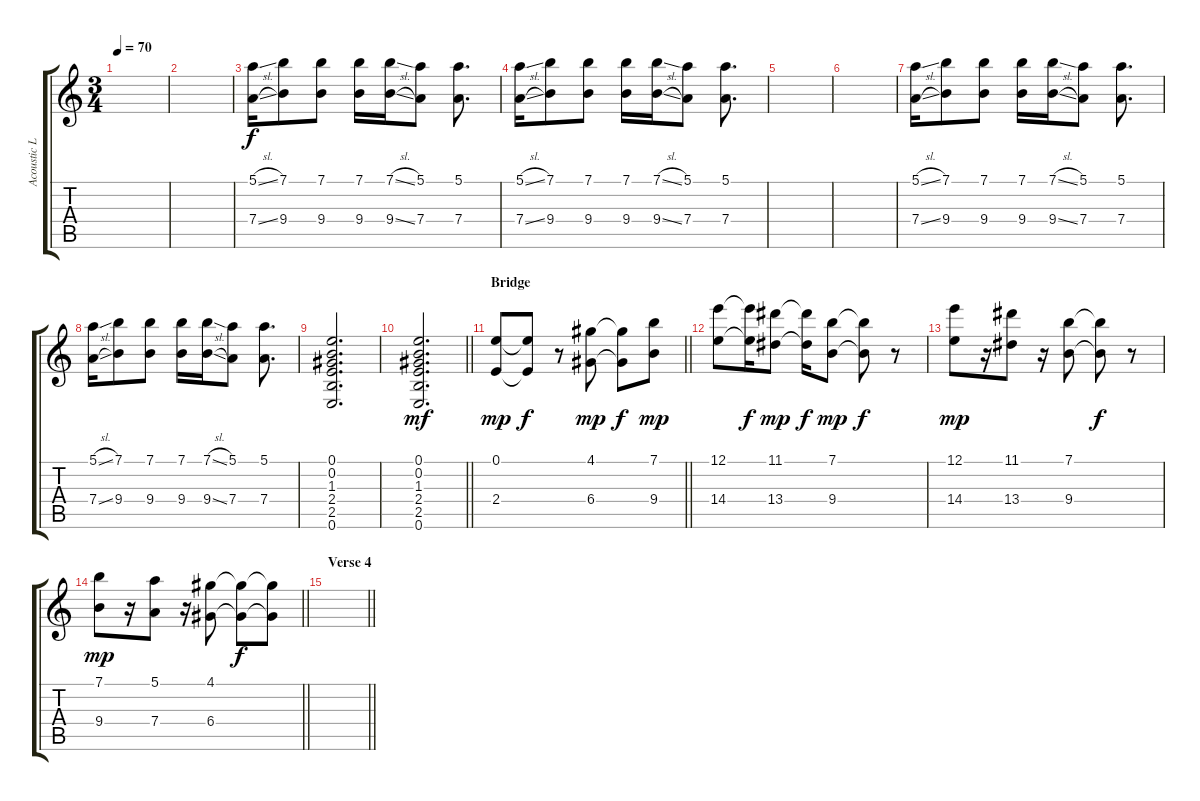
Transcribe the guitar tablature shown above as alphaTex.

\track ("Acoustic Lead" "Acoustic L") {instrument acousticguitarsteel}
\staff {score tabs}
\tuning (E4 B3 G3 D3 A2 E2) {hide}
\ts (3 4)
\tempo 70
\clef g2
\ks c
|
|
(5.1{sl} 7.4{sl}).16 (7.1 9.4).8 (7.1 9.4).8 (7.1 9.4).16 (7.1{sl} 9.4{sl}).16 (5.1 7.4).8 (5.1 7.4).8{d} |
(5.1{sl} 7.4{sl}).16 (7.1 9.4).8 (7.1 9.4).8 (7.1 9.4).16 (7.1{sl} 9.4{sl}).16 (5.1 7.4).8 (5.1 7.4).8{d} |
|
|
(5.1{sl} 7.4{sl}).16 (7.1 9.4).8 (7.1 9.4).8 (7.1 9.4).16 (7.1{sl} 9.4{sl}).16 (5.1 7.4).8 (5.1 7.4).8{d} |
(5.1{sl} 7.4{sl}).16 (7.1 9.4).8 (7.1 9.4).8 (7.1 9.4).16 (7.1{sl} 9.4{sl}).16 (5.1 7.4).8 (5.1 7.4).8{d} |
(0.1 0.2 1.3 2.4 2.5 0.6).2{d} |
\barLineRight lightlight
(0.1 0.2 1.3 2.4 2.5 0.6).2{d dy mf} |
\section ("" "Bridge")
\barLineRight lightlight
(0.1 2.4).8{dy mp} (0.1{t} 2.4{t}).8{dy f} r.8 (4.1 6.4).8{dy mp} (4.1{t} 6.4{t}).8{dy f} (7.1 9.4).8{dy mp} |
(12.1 14.4).8 (12.1{t} 14.4{t}).16{dy f} (11.1 13.4).8{dy mp} (11.1{t} 13.4{t}).16{dy f} (7.1 9.4).8{dy mp} (7.1{t} 9.4{t}).8{dy f} r.8 |
(12.1 14.4).8{dy mp} r.16 (11.1 13.4).8 r.16 (7.1 9.4).8 (7.1{t} 9.4{t}).8{dy f} r.8 |
\barLineRight lightlight
(7.1 9.4).8{dy mp} r.16 (5.1 7.4).8 r.16 (4.1 6.4).8 (4.1{t} 6.4{t}).8{dy f} (4.1{t} 6.4{t}).8 |
\section ("" "Verse 4")
\barLineRight lightlight
